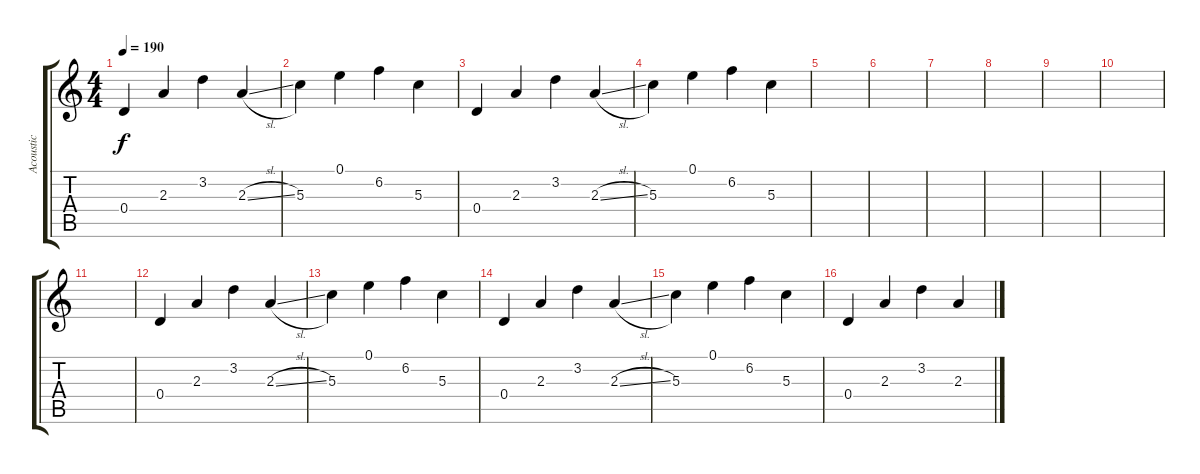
\track ("Acoustic" "Acoustic") {instrument acousticguitarnylon}
\staff {score tabs}
\tuning (E4 B3 G3 D3 A2 E2) {hide}
\ts (4 4)
\tempo 190
\clef g2
\ks c
0.4.4{dy f} 2.3.4 3.2.4 2.3{sl}.4 |
5.3.4 0.1.4 6.2.4 5.3.4 |
0.4.4 2.3.4 3.2.4 2.3{sl}.4 |
5.3.4 0.1.4 6.2.4 5.3.4 |
|
|
|
|
|
|
|
0.4.4 2.3.4 3.2.4 2.3{sl}.4 |
5.3.4 0.1.4 6.2.4 5.3.4 |
0.4.4 2.3.4 3.2.4 2.3{sl}.4 |
5.3.4 0.1.4 6.2.4 5.3.4 |
0.4.4 2.3.4 3.2.4 2.3{sl}.4
